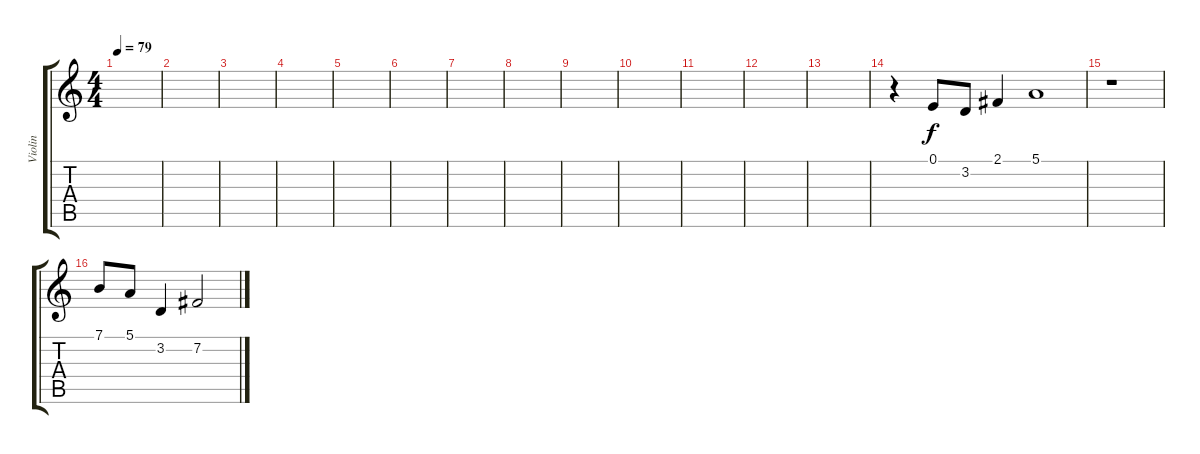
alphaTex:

\track ("Violin" "Violin") {instrument viola}
\staff {score tabs}
\tuning (E4 B3 G3 D3 A2 E2) {hide}
\ts (4 4)
\tempo 79
\clef g2
\ks c
|
|
|
|
|
|
|
|
|
|
|
|
|
r.4 0.1.8 3.2.8 2.1.4 5.1.1 |
r.1 |
7.1.8 5.1.8 3.2.4 7.2.2
